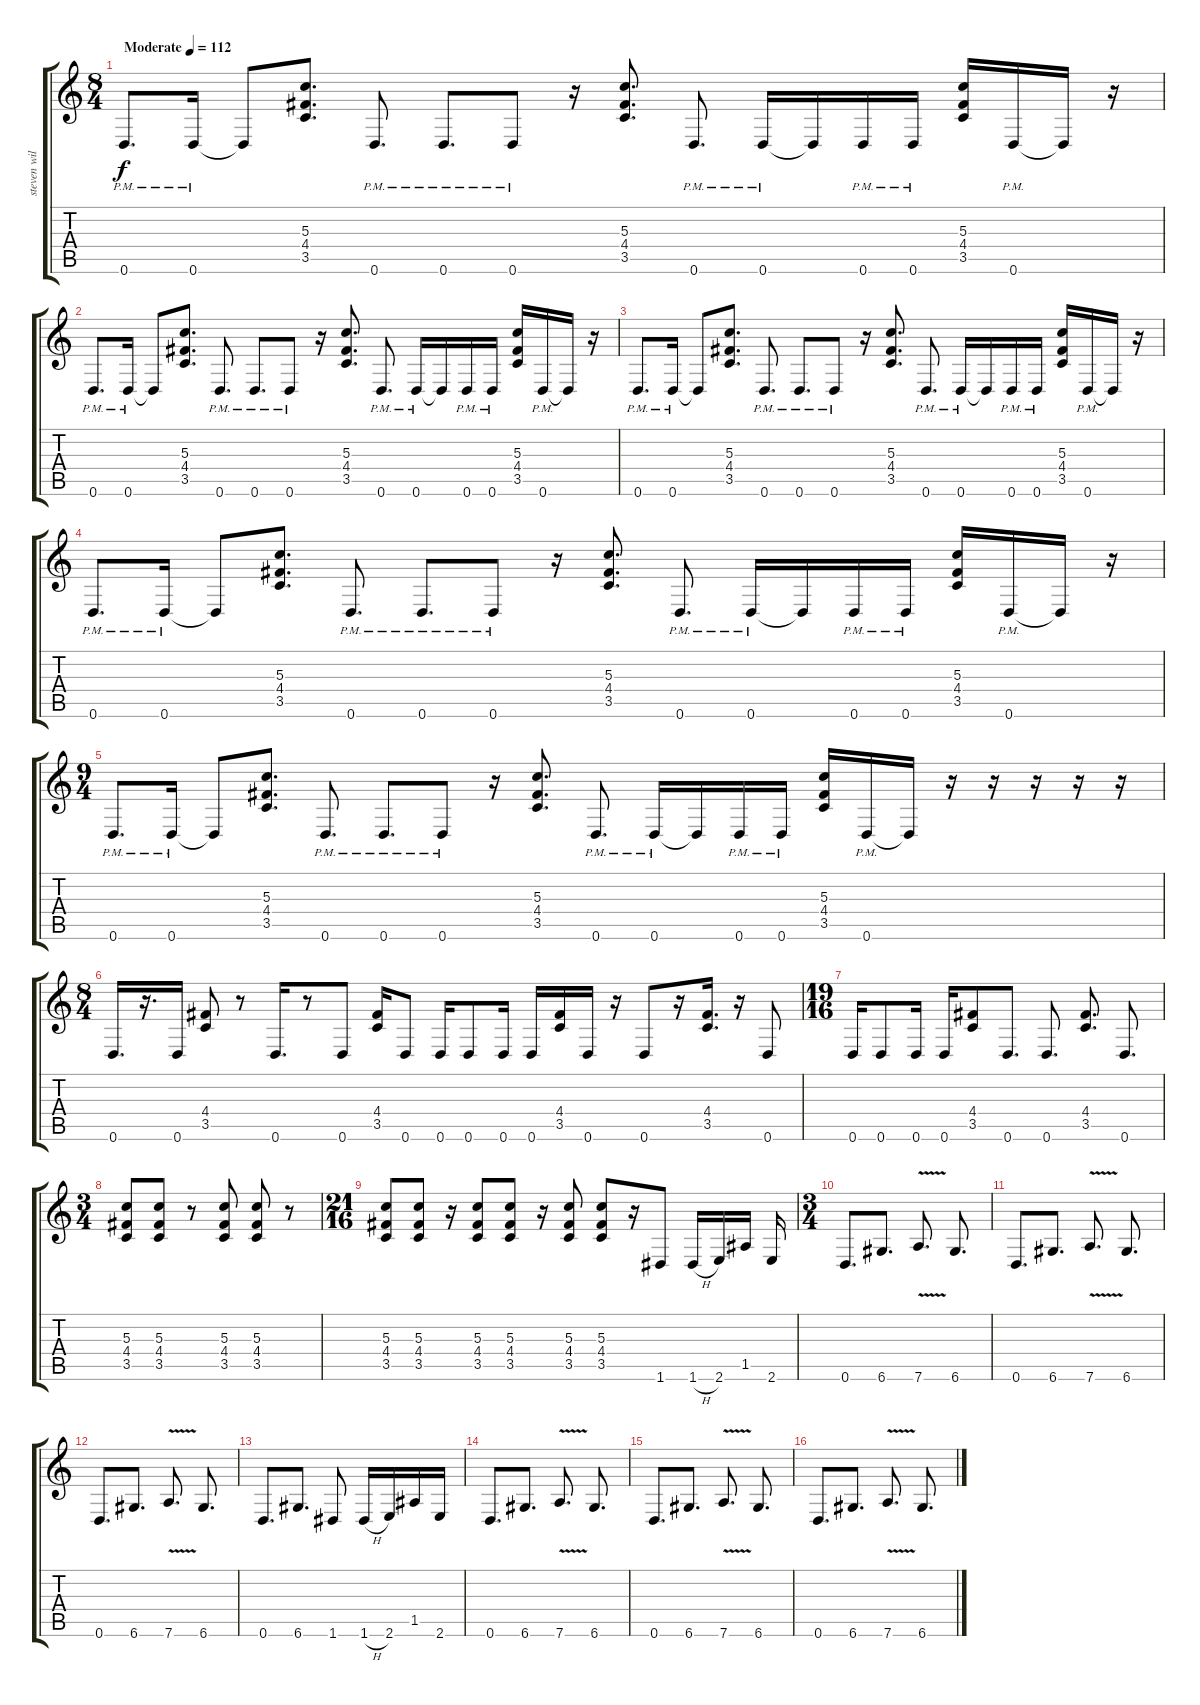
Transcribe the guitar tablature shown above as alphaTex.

\track ("steven wilson" "steven wil") {instrument distortionguitar}
\staff {score tabs}
\tuning (E4 B3 G3 D3 A2 D2) {hide}
\ts (8 4)
\tempo (112 "Moderate")
\clef g2
\ks c
0.6{pm}.8{d dy f instrument distortionguitar} 0.6{pm}.16 0.6{t}.8 (5.3 4.4 3.5).8{d} 0.6{pm}.8{d} 0.6{pm}.8{d} 0.6{pm}.8 r.16 (5.3 4.4 3.5).8{d} 0.6{pm}.8{d} 0.6{pm}.16 0.6{t}.16 0.6{pm}.16 0.6{pm}.16 (5.3 4.4 3.5).16 0.6{pm}.16 0.6{t}.16 r.16 |
0.6{pm}.8{d} 0.6{pm}.16 0.6{t}.8 (5.3 4.4 3.5).8{d} 0.6{pm}.8{d} 0.6{pm}.8{d} 0.6{pm}.8 r.16 (5.3 4.4 3.5).8{d} 0.6{pm}.8{d} 0.6{pm}.16 0.6{t}.16 0.6{pm}.16 0.6{pm}.16 (5.3 4.4 3.5).16 0.6{pm}.16 0.6{t}.16 r.16 |
0.6{pm}.8{d} 0.6{pm}.16 0.6{t}.8 (5.3 4.4 3.5).8{d} 0.6{pm}.8{d} 0.6{pm}.8{d} 0.6{pm}.8 r.16 (5.3 4.4 3.5).8{d} 0.6{pm}.8{d} 0.6{pm}.16 0.6{t}.16 0.6{pm}.16 0.6{pm}.16 (5.3 4.4 3.5).16 0.6{pm}.16 0.6{t}.16 r.16 |
0.6{pm}.8{d} 0.6{pm}.16 0.6{t}.8 (5.3 4.4 3.5).8{d} 0.6{pm}.8{d} 0.6{pm}.8{d} 0.6{pm}.8 r.16 (5.3 4.4 3.5).8{d} 0.6{pm}.8{d} 0.6{pm}.16 0.6{t}.16 0.6{pm}.16 0.6{pm}.16 (5.3 4.4 3.5).16 0.6{pm}.16 0.6{t}.16 r.16 |
\ts (9 4)
0.6{pm}.8{d} 0.6{pm}.16 0.6{t}.8 (5.3 4.4 3.5).8{d} 0.6{pm}.8{d} 0.6{pm}.8{d} 0.6{pm}.8 r.16 (5.3 4.4 3.5).8{d} 0.6{pm}.8{d} 0.6{pm}.16 0.6{t}.16 0.6{pm}.16 0.6{pm}.16 (5.3 4.4 3.5).16 0.6{pm}.16 0.6{t}.16 r.16 r.16 r.16 r.16 r.16 |
\ts (8 4)
0.6.16{d} r.16{d} 0.6.16 (4.4 3.5).8 r.8 0.6.16{d} r.8 0.6.8 (4.4 3.5).16 0.6.8 0.6.16 0.6.8 0.6.16 0.6.16 (4.4 3.5).16 0.6.16 r.16 0.6.8 r.16 (4.4 3.5).16{d} r.16 0.6.8 |
\ts (19 16)
0.6.16 0.6.8 0.6.16 0.6.16 (4.4 3.5).8 0.6.8{d} 0.6.8{d} (4.4 3.5).8{d} 0.6.8{d} |
\ts (3 4)
(5.3 4.4 3.5).8 (5.3 4.4 3.5).8 r.8 (5.3 4.4 3.5).8 (5.3 4.4 3.5).8 r.8 |
\ts (21 16)
(5.3 4.4 3.5).8 (5.3 4.4 3.5).8 r.16 (5.3 4.4 3.5).8 (5.3 4.4 3.5).8 r.16 (5.3 4.4 3.5).8 (5.3 4.4 3.5).8 r.16 1.6.8 1.6{h}.16 2.6.16 1.5.16 2.6.16 |
\ts (3 4)
0.6.8{d} 6.6.8{d} 7.6{v}.8{d} 6.6.8{d} |
0.6.8{d} 6.6.8{d} 7.6{v}.8{d} 6.6.8{d} |
0.6.8{d} 6.6.8{d} 7.6{v}.8{d} 6.6.8{d} |
0.6.8{d} 6.6.8{d} 1.6.8 1.6{h}.16 2.6.16 1.5.16 2.6.16 |
0.6.8{d} 6.6.8{d} 7.6{v}.8{d} 6.6.8{d} |
0.6.8{d} 6.6.8{d} 7.6{v}.8{d} 6.6.8{d} |
0.6.8{d} 6.6.8{d} 7.6{v}.8{d} 6.6.8{d}
